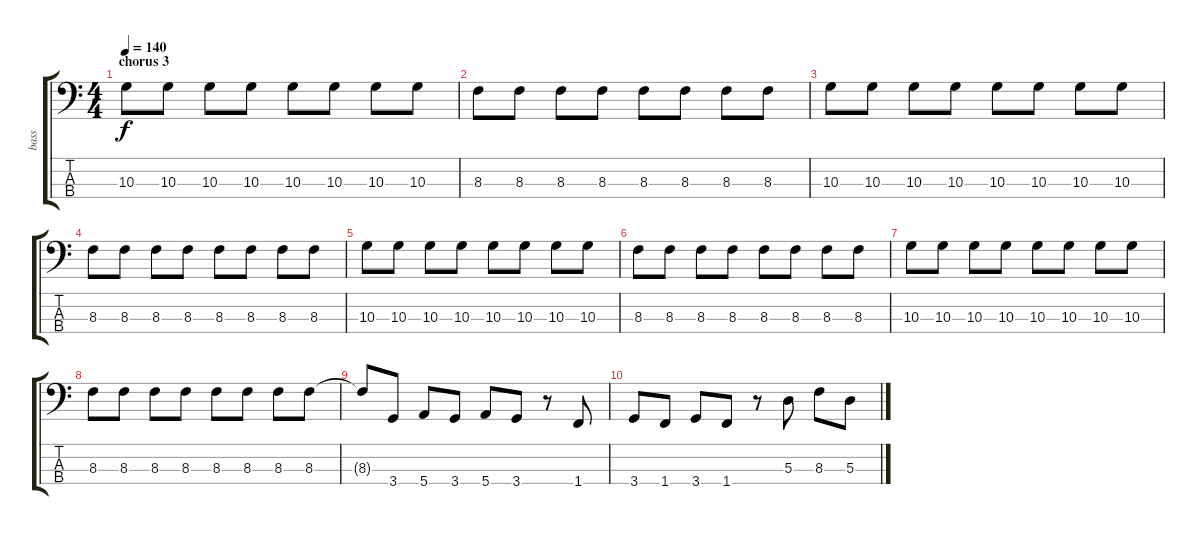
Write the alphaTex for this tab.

\track ("bass " "bass ") {instrument electricguitarjazz}
\staff {score tabs}
\tuning (G2 D2 A1 E1) {hide}
\ts (4 4)
\section ("" "chorus 3")
\tempo 140
\clef f4
\ks c
10.3.8{dy f} 10.3.8 10.3.8 10.3.8 10.3.8 10.3.8 10.3.8 10.3.8 |
8.3.8 8.3.8 8.3.8 8.3.8 8.3.8 8.3.8 8.3.8 8.3.8 |
10.3.8 10.3.8 10.3.8 10.3.8 10.3.8 10.3.8 10.3.8 10.3.8 |
8.3.8 8.3.8 8.3.8 8.3.8 8.3.8 8.3.8 8.3.8 8.3.8 |
10.3.8 10.3.8 10.3.8 10.3.8 10.3.8 10.3.8 10.3.8 10.3.8 |
8.3.8 8.3.8 8.3.8 8.3.8 8.3.8 8.3.8 8.3.8 8.3.8 |
10.3.8 10.3.8 10.3.8 10.3.8 10.3.8 10.3.8 10.3.8 10.3.8 |
8.3.8 8.3.8 8.3.8 8.3.8 8.3.8 8.3.8 8.3.8 8.3.8 |
8.3{t}.8 3.4.8 5.4.8 3.4.8 5.4.8 3.4.8 r.8 1.4.8 |
3.4.8 1.4.8 3.4.8 1.4.8 r.8 5.3.8 8.3.8 5.3.8
